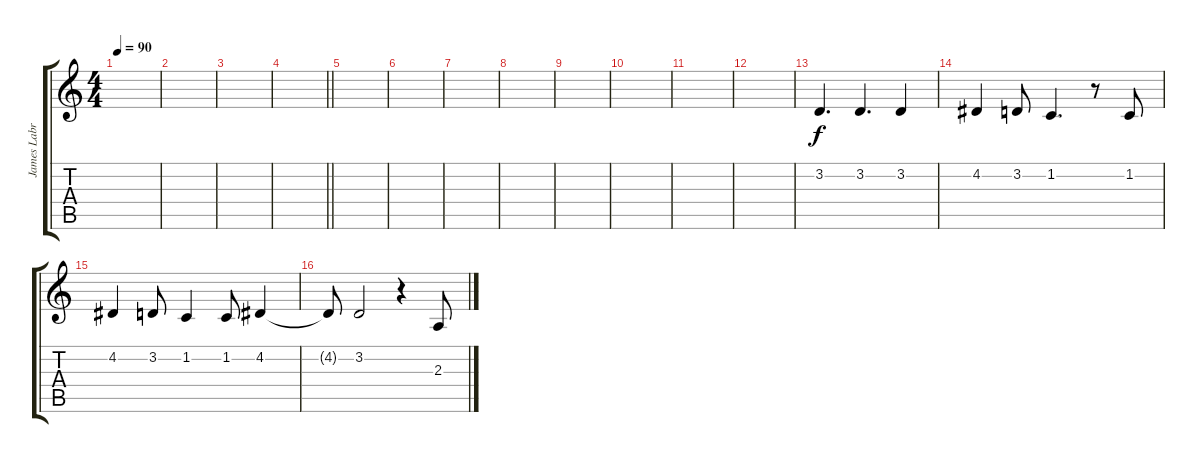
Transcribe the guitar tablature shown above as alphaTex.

\track ("James Labrie" "James Labr") {instrument flute}
\staff {score tabs}
\tuning (E4 B3 G3 D3 A2 E2) {hide}
\ts (4 4)
\tempo 90
\clef g2
\ks c
|
|
|
\barLineRight lightlight
|
|
|
|
|
|
|
|
|
3.2.4{d} 3.2.4{d} 3.2.4 |
4.2.4 3.2.8 1.2.4{d} r.8 1.2.8 |
4.2.4 3.2.8 1.2.4 1.2.8 4.2.4 |
4.2{t}.8 3.2.2 r.4 2.3.8
